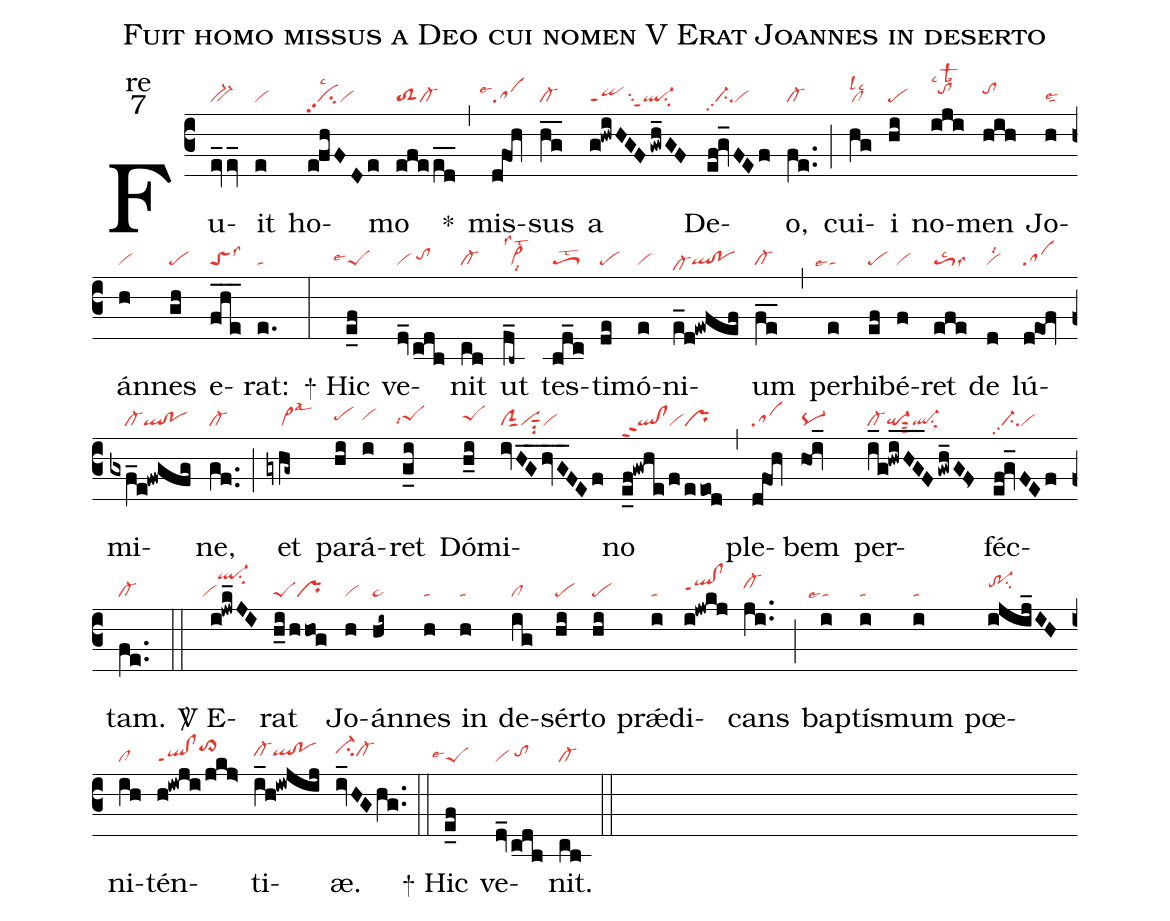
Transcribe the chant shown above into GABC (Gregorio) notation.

name:Fuit homo missus a Deo cui nomen V Erat Joannes in deserto;
office-part:re;
mode:7;
nabc-lines:1;
%%
(c3) Fu(ev_ev_|bv-)it(e|vi) ho(efhFDe|cipp2lsc2vi)mo(efeed__|toS2cl-) <sp>*</sp>(,) mis(dfO1h|```salse4)sus(hg__|cl-) a(g!hwiHGF/gwh_GF|qisu2sut1ppt1ql-su2) De(ef!gv_FEf|//ci-pp2vi)o,(fe..|cl-) (;) cui(hg|cllsl2lsc2)i(hi|pe) no(iji|tohilsc2lsb2)men(hih|tohi) Jo(h|talse2)án(h|vi)nes(gh|pe) e(fhe___|toSlss3)rat:(e.|ta) (:)

<sp>+</sp> Hic(e_f|```peSlse4) ve(dv_cdb|vi/tohh)nit(cb|cl-) ut(d_b~|vi>lss2lst2lsi8) tes(bd_c|toS3lst2)ti(de|pe)mó(e|vi)ni(e_d!ewfef|cl-hdql!po)um(fe__|cl-) (,) per(e|```talse4)hi(ef|pe)bé(f|vi)ret(efe|toS3lsc2lss6) de(d|vilsi2) lú(d@eof|sa)mi(gxf_e!fwgfg|////cl-ql!po)ne,(gf..|cl-) (;) et(gyhg~|////vi>lsal3) pa(hi|pehh)rá(i|vihh)ret(g_i|``peShhlsi7) Dó(h_i|peShh)mi(ivHG__hvG__FEf|clSsut1visut1su2vi)no(e_f!gwhe/f/eeod|ql!clppt2vipr) (,) ple(dfO1h|sa)bem(hoi_|pq-) per(i_g!hwi_HG__F/gwh_GF>|cl-qi-sut3ql-su1sux1)féc(ef!gv_FEf|//ci-pp2vi)tam.(fe..|cl-) (::)

<sp>V/</sp> E(i!jwk_JI|``viql-hlsu2)rat(h_i/hhog|peSpr) Jo(h|vi)án(hi~|pe~)nes(h|ta) in(h|ta) de(ig|cl)sér(hi|pe)to(hi|pe) prǽ(i|ta)di(i!jwkj|qlhh!clhhppt1)cans(ji..|cl-hi) (;) bap(i|```talse4)tís(i|ta)mum(i|ta) pœ(ijij_IH|tr-1hisu2)ni(ih|cl)tén(h!iwji/jkj>|ql!clppt1to>hj)ti(i_h!iwjij|cl-hhqlhh!pohh)æ.(iv_HGhg..|ci-hicl-hh) (::)

<sp>+</sp> Hic(e_f|```peSlse4) ve(dv_cdb|vi/tohh)nit.(cb|cl-) (::)
